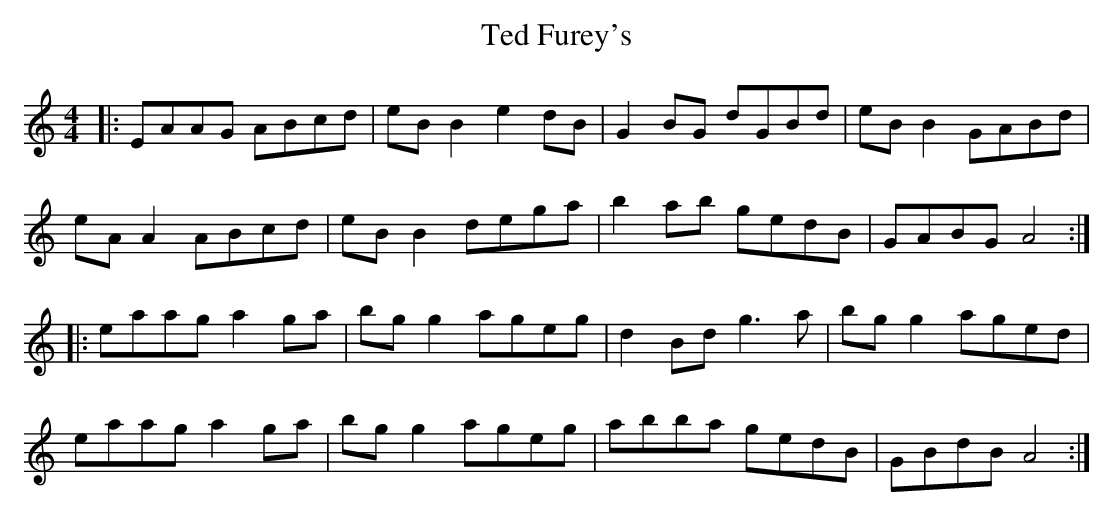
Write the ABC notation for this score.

X:1
T: Ted Furey's
M: 4/4
L: 1/8
K: Amin
|:EAAG ABcd|eBB2 e2dB|G2BG dGBd|eBB2 GABd|
eAA2 ABcd|eBB2 dega|b2ab gedB|GABG A4:|
|:eaag a2ga|bgg2 ageg|d2Bd g3a|bgg2 aged|
eaag a2ga|bgg2 ageg|abba gedB|GBdB A4:|
